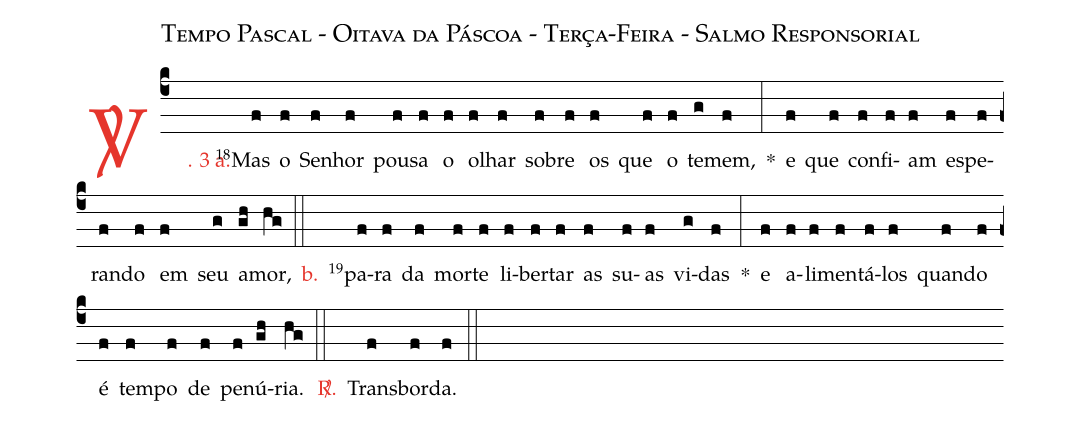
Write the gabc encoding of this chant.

name: Tempo Pascal - Oitava da Páscoa - Terça-Feira - Salmo Responsorial;
%%
(c4)

<c><sp>V/</sp>. 3 a.</c>() <v>\VSup{18}</v>Mas(f) o(f) Se(f)nhor(f) pou(f)sa(f) o(f) o(f)lhar(f) so(f)bre(f) os(f) que(f) o(f) te(g)mem,(f) *(:)
e(f) que(f) con(f)fi(f)am(f) es(f)pe(f)ran(f)do(f) em(f) seu(g) a(gh)mor,(hg)

(::)

<nlba><c>b.</c>() <v>\VSup{19}</v>pa</nlba>(f)ra(f) da(f) mor(f)te(f) li(f)ber(f)tar(f) as(f) su(f)as(f) vi(g)das(f) *(:)
e(f) a(f)li(f)men(f)tá-(f)los(f) quan(f)do(f) é(f) tem(f)po(f) de(f) pe(f)nú(gh)ria.(hg)

(::)

<nlba><c><sp>R/</sp>.</c>() Trans</nlba>(f)bor(f)da.(f)

(::)
